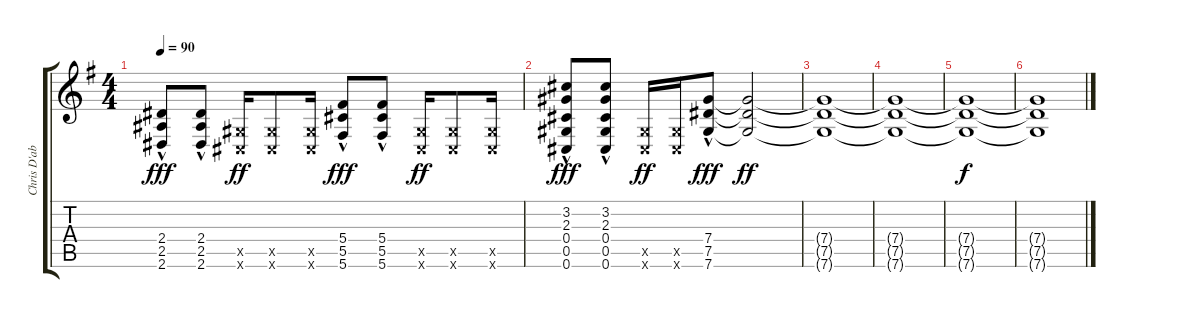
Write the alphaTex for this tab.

\track ("Chris D'abaldo (Rhythm Guitar)" "Chris D'ab") {instrument distortionguitar}
\staff {score tabs}
\tuning (Eb4 Bb3 Gb3 Db3 Ab2 Db2) {hide}
\ts (4 4)
\tempo 90
\clef g2
\ks g
(2.4{hac} 2.5{hac} 2.6{hac}).8{dy fff} (2.4{hac} 2.5{hac} 2.6{hac}).8 (0.5{x} 0.6{x}).16{dy ff} (0.5{x} 0.6{x}).8 (0.5{x} 0.6{x}).16 (5.4{hac} 5.5{hac} 5.6{hac}).8{dy fff} (5.4{hac} 5.5{hac} 5.6{hac}).8 (0.5{x} 0.6{x}).16{dy ff} (0.5{x} 0.6{x}).8 (0.5{x} 0.6{x}).16 |
(3.2{hac} 2.3{hac} 0.4{hac} 0.5{hac} 0.6{hac}).8{dy fff} (3.2{hac} 2.3{hac} 0.4{hac} 0.5{hac} 0.6{hac}).8 (0.5{x} 0.6{x}).16{dy ff} (0.5{x} 0.6{x}).16 (7.4{hac} 7.5{hac} 7.6{hac}).8{dy fff} (7.4{t} 7.5{t} 7.6{t}).2{dy ff} |
(7.4{t} 7.5{t} 7.6{t}).1 |
(7.4{t} 7.5{t} 7.6{t}).1 |
(7.4{t} 7.5{t} 7.6{t}).1{dy f} |
(7.4{t} 7.5{t} 7.6{t}).1
